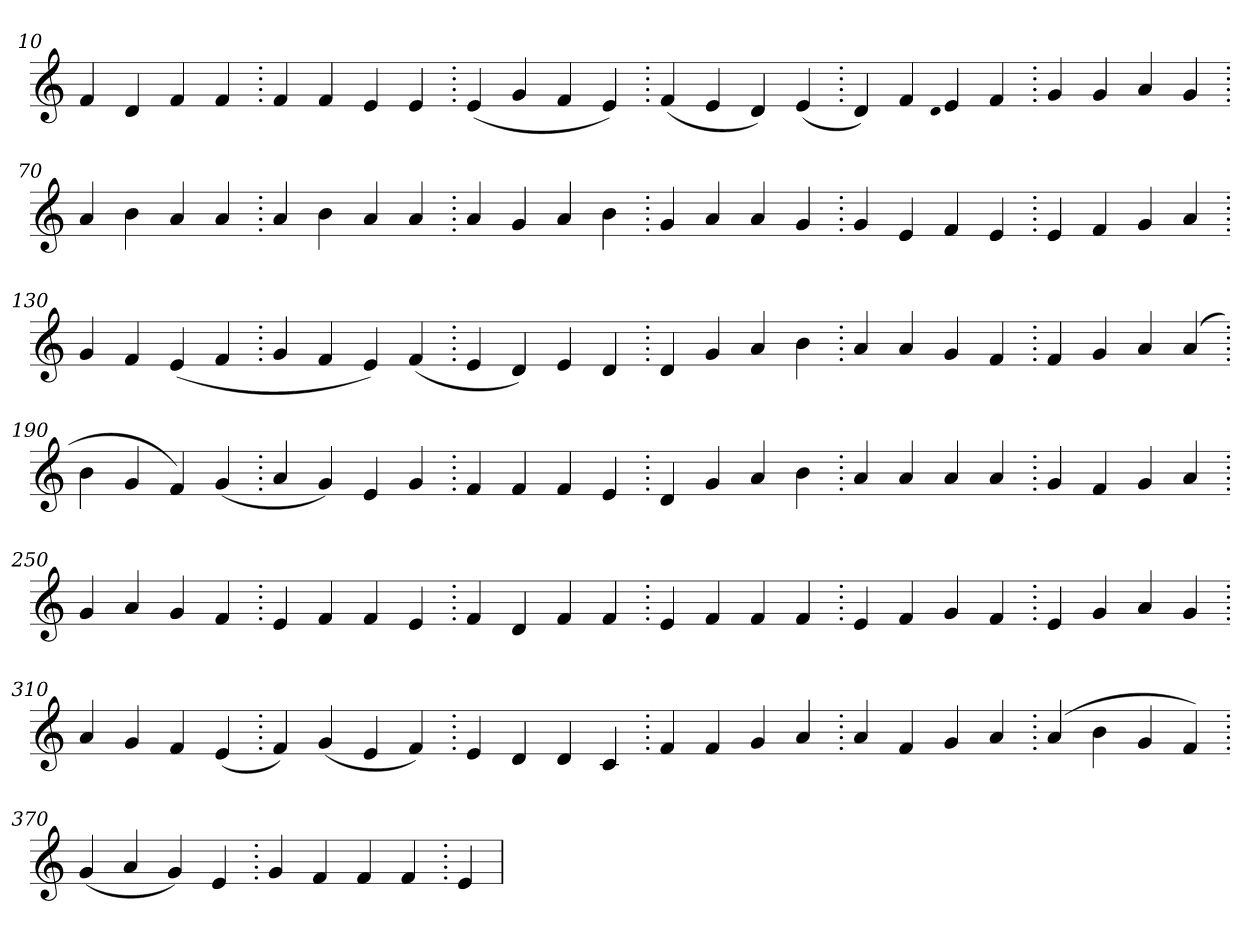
**kern
*part1
*staff1
*clefG2
=10.
4f
4d
4f
4f
=20.
4f
4f
4e
4e
=30.
(>4e
4g
4f
4e)
=40.
(>4f
4e
4d)
(>4e
=50.
4d)
4f
qqd
4e
4f
=60.
4g
4g
4a
4g
=70.
4a
4b
4a
4a
=80.
4a
4b
4a
4a
=90.
4a
4g
4a
4b
=100.
4g
4a
4a
4g
=110.
4g
4e
4f
4e
=120.
4e
4f
4g
4a
=130.
4g
4f
(>4e
4f
=140.
4g
4f
4e)
(>4f
=150.
4e
4d)
4e
4d
=160.
4d
4g
4a
4b
=170.
4a
4a
4g
4f
=180.
4f
4g
4a
(>4a
=190.
4b
4g
4f)
(>4g
=200.
4a
4g)
4e
4g
=210.
4f
4f
4f
4e
=220.
4d
4g
4a
4b
=230.
4a
4a
4a
4a
=240.
4g
4f
4g
4a
=250.
4g
4a
4g
4f
=260.
4e
4f
4f
4e
=270.
4f
4d
4f
4f
=280.
4e
4f
4f
4f
=290.
4e
4f
4g
4f
=300.
4e
4g
4a
4g
=310.
4a
4g
4f
(>4e
=320.
4f)
(>4g
4e
4f)
=330.
4e
4d
4d
4c
=340.
4f
4f
4g
4a
=350.
4a
4f
4g
4a
=360.
(>4a
4b
4g
4f)
=370.
(>4g
4a
4g)
4e
=380.
4g
4f
4f
4f
=390.
4e
=
*-
